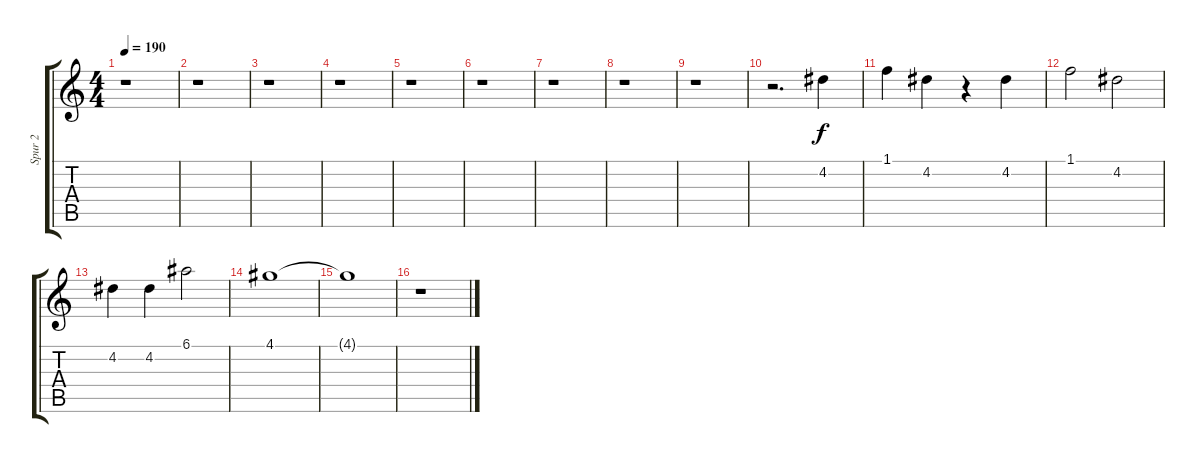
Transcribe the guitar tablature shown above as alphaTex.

\track ("Spur 2" "Spur 2") {instrument electricguitarclean}
\staff {score tabs}
\tuning (E4 B3 G3 D3 A2 E2) {hide}
\ts (4 4)
\tempo 190
\clef g2
\ks c
r.1{dy f} |
r.1 |
r.1 |
r.1 |
r.1 |
r.1 |
r.1 |
r.1 |
r.1 |
r.2{d} 4.2.4 |
1.1.4 4.2.4 r.4 4.2.4 |
1.1.2 4.2.2 |
4.2.4 4.2.4 6.1.2 |
4.1.1 |
4.1{t}.1 |
r.1
